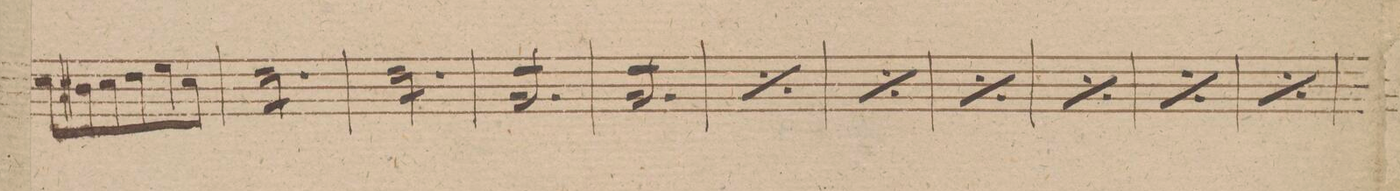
**kern	**dynam
*I"Fagotto 1mo	*
*clefF4	*
*k[f#]	*
*M3/4	*
8E\L	.
8D#X\	.
8E\	.
8F#\	.
8G\	.
8E\J	.
=46	=46
*tremolo	*
8F#\L	.
8F#\	.
8F#\	.
8F#\	.
8F#\	.
8F#\J	.
=47	=47
8F#\L	.
8F#\	.
8F#\	.
8F#\	.
8F#\	.
8F#\J	.
=48	=48
8BB/L	.
8BB/	.
8BB/	.
8BB/	.
8BB/	.
8BB/J	.
=49	=49
8BB/L	.
8BB/	.
8BB/	.
8BB/	.
8BB/	.
8BB/J	.
=50	=50
*rep	*
8BB/L	.
8BB/	.
8BB/	.
8BB/	.
8BB/	.
8BB/J	.
*Xrep	*
=51	=51
*rep	*
8BB/L	.
8BB/	.
8BB/	.
8BB/	.
8BB/	.
8BB/J	.
*Xrep	*
=52	=52
*rep	*
8BB/L	.
8BB/	.
8BB/	.
8BB/	.
8BB/	.
8BB/J	.
*Xrep	*
=53	=53
*rep	*
8BB/L	.
8BB/	.
8BB/	.
8BB/	.
8BB/	.
8BB/J	.
*Xrep	*
=54	=54
*rep	*
8BB/L	.
8BB/	.
8BB/	.
8BB/	.
8BB/	.
8BB/J	.
*Xrep	*
=55	=55
*rep	*
8BB/L	.
8BB/	.
8BB/	.
8BB/	.
8BB/	.
8BB/J	.
*Xrep	*
=56	=56
*-	*-
